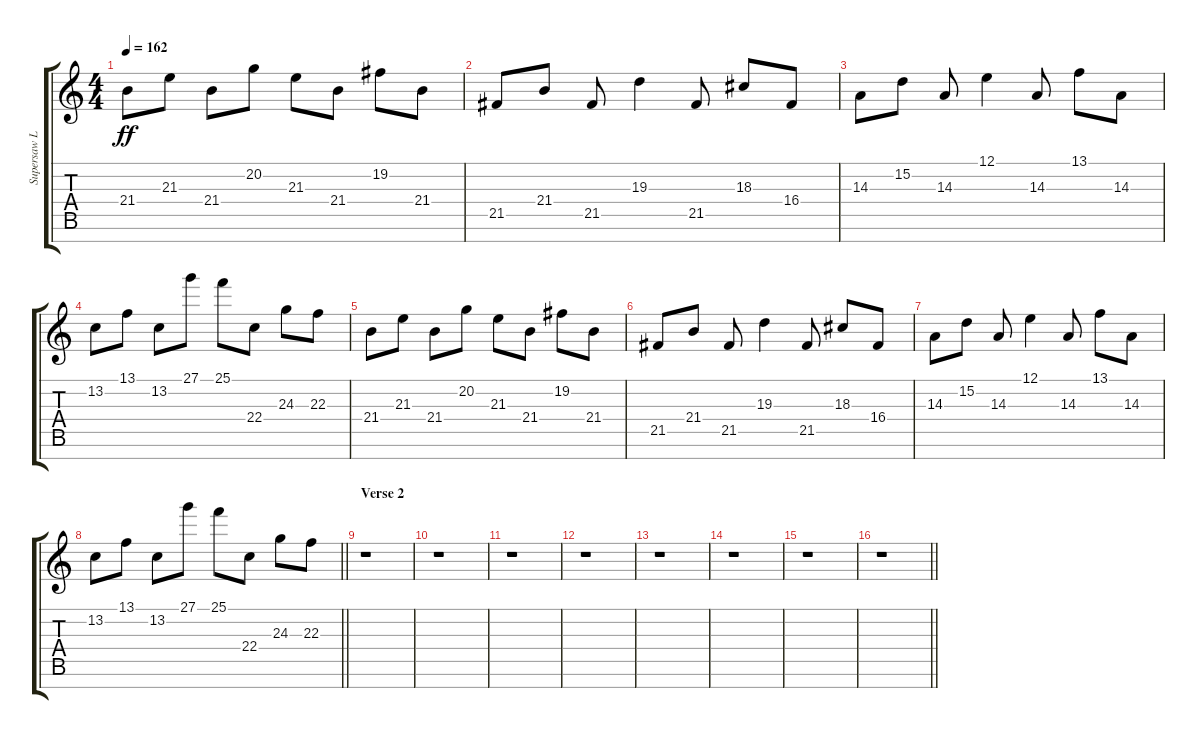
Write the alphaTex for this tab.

\track ("Supersaw Lead" "Supersaw L") {instrument lead2sawtooth}
\staff {score tabs}
\tuning (E4 B3 G3 D3 A2 E2 B1) {hide}
\ts (4 4)
\tempo 162
\clef g2
\ks c
21.4.8{dy ff} 21.3.8 21.4.8 20.2.8 21.3.8 21.4.8 19.2.8 21.4.8 |
21.5.8 21.4.8 21.5.8 19.3.4 21.5.8 18.3.8 16.4.8 |
14.3.8 15.2.8 14.3.8 12.1.4 14.3.8 13.1.8 14.3.8 |
13.2.8 13.1.8 13.2.8 27.1.8 25.1.8 22.4.8 24.3.8 22.3.8 |
21.4.8 21.3.8 21.4.8 20.2.8 21.3.8 21.4.8 19.2.8 21.4.8 |
21.5.8 21.4.8 21.5.8 19.3.4 21.5.8 18.3.8 16.4.8 |
14.3.8 15.2.8 14.3.8 12.1.4 14.3.8 13.1.8 14.3.8 |
\barLineRight lightlight
13.2.8 13.1.8 13.2.8 27.1.8 25.1.8 22.4.8 24.3.8 22.3.8 |
\section ("" "Verse 2")
r.1 |
r.1 |
r.1 |
r.1 |
r.1 |
r.1 |
r.1 |
\barLineRight lightlight
r.1
